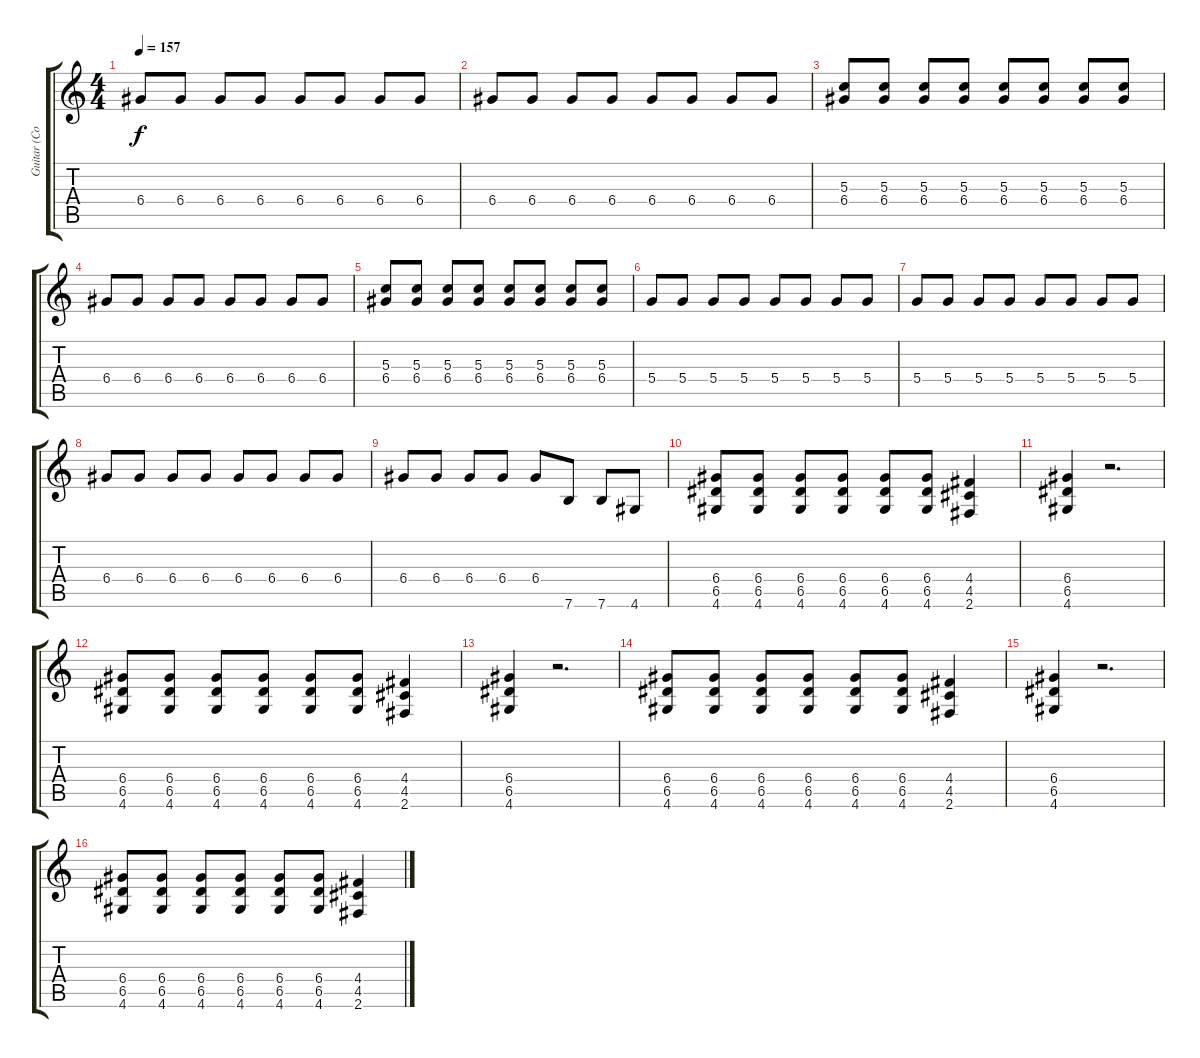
\track ("Guitar (Corin)" "Guitar (Co") {instrument electricguitarclean}
\staff {score tabs}
\tuning (E4 B3 G3 D3 A2 E2) {hide}
\ts (4 4)
\tempo 157
\clef g2
\ks c
6.4.8{dy f} 6.4.8 6.4.8 6.4.8 6.4.8 6.4.8 6.4.8 6.4.8 |
6.4.8 6.4.8 6.4.8 6.4.8 6.4.8 6.4.8 6.4.8 6.4.8 |
(5.3 6.4).8 (5.3 6.4).8 (5.3 6.4).8 (5.3 6.4).8 (5.3 6.4).8 (5.3 6.4).8 (5.3 6.4).8 (5.3 6.4).8 |
6.4.8 6.4.8 6.4.8 6.4.8 6.4.8 6.4.8 6.4.8 6.4.8 |
(5.3 6.4).8 (5.3 6.4).8 (5.3 6.4).8 (5.3 6.4).8 (5.3 6.4).8 (5.3 6.4).8 (5.3 6.4).8 (5.3 6.4).8 |
5.4.8 5.4.8 5.4.8 5.4.8 5.4.8 5.4.8 5.4.8 5.4.8 |
5.4.8 5.4.8 5.4.8 5.4.8 5.4.8 5.4.8 5.4.8 5.4.8 |
6.4.8 6.4.8 6.4.8 6.4.8 6.4.8 6.4.8 6.4.8 6.4.8 |
6.4.8 6.4.8 6.4.8 6.4.8 6.4.8 7.6.8 7.6.8 4.6.8 |
(6.4 6.5 4.6).8 (6.4 6.5 4.6).8 (6.4 6.5 4.6).8 (6.4 6.5 4.6).8 (6.4 6.5 4.6).8 (6.4 6.5 4.6).8 (4.4 4.5 2.6).4 |
(6.4 6.5 4.6).4 r.2{d} |
(6.4 6.5 4.6).8 (6.4 6.5 4.6).8 (6.4 6.5 4.6).8 (6.4 6.5 4.6).8 (6.4 6.5 4.6).8 (6.4 6.5 4.6).8 (4.4 4.5 2.6).4 |
(6.4 6.5 4.6).4 r.2{d} |
(6.4 6.5 4.6).8 (6.4 6.5 4.6).8 (6.4 6.5 4.6).8 (6.4 6.5 4.6).8 (6.4 6.5 4.6).8 (6.4 6.5 4.6).8 (4.4 4.5 2.6).4 |
(6.4 6.5 4.6).4 r.2{d} |
(6.4 6.5 4.6).8 (6.4 6.5 4.6).8 (6.4 6.5 4.6).8 (6.4 6.5 4.6).8 (6.4 6.5 4.6).8 (6.4 6.5 4.6).8 (4.4 4.5 2.6).4
